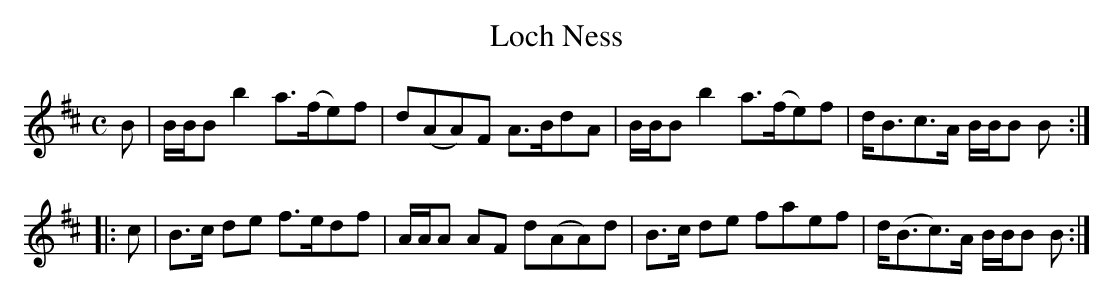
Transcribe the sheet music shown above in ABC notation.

X:1
T:Loch Ness
M:C
K:Bm
B|\
B/B/B b2 a3/2(f/2e)f| d(AA)F A>BdA|\
B/B/B b2 a3/(f/e)f| d<Bc>A B/B/B B:|
|:c|\
B>c de f>edf| A/A/A AF d(AA)d|\
B>c de faef| d/(B3/c3/)A/ B/B/B B:|
